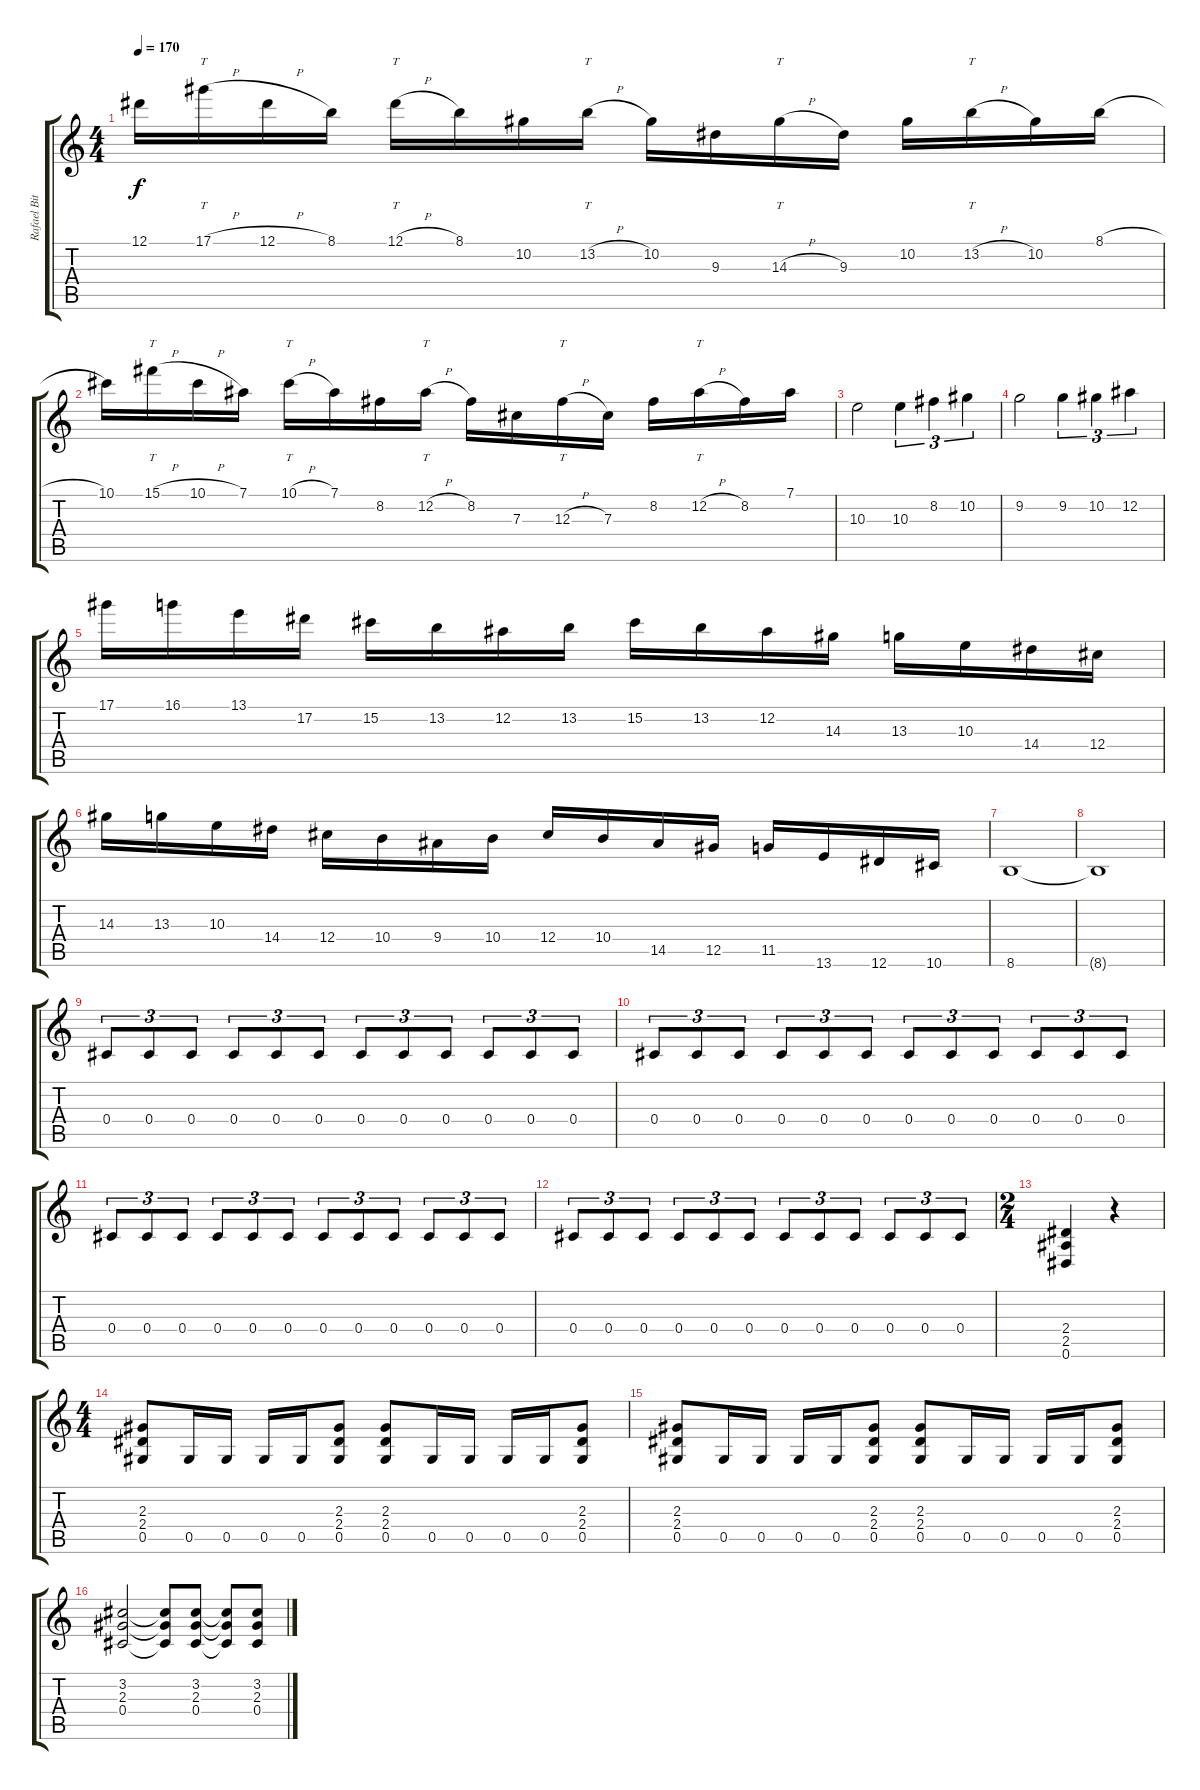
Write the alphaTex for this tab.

\track ("Rafael Bittencourt" "Rafael Bit") {instrument distortionguitar}
\staff {score tabs}
\tuning (Eb4 Bb3 Gb3 Db3 Ab2 Eb2) {hide}
\ts (4 4)
\tempo 170
\clef g2
\ks c
12.1.16{dy f} 17.1{h}.16{tt} 12.1{h}.16 8.1.16 12.1{h}.16{tt} 8.1.16 10.2.16 13.2{h}.16{tt} 10.2.16 9.3.16 14.3{h}.16{tt} 9.3.16 10.2.16 13.2{h}.16{tt} 10.2.16 8.1{h}.16 |
10.1.16 15.1{h}.16{tt} 10.1{h}.16 7.1.16 10.1{h}.16{tt} 7.1.16 8.2.16 12.2{h}.16{tt} 8.2.16 7.3.16 12.3{h}.16{tt} 7.3.16 8.2.16 12.2{h}.16{tt} 8.2.16 7.1.16 |
10.3.2 10.3.4{tu (3 2)} 8.2.4{tu (3 2)} 10.2.4{tu (3 2)} |
9.2.2 9.2.4{tu (3 2)} 10.2.4{tu (3 2)} 12.2.4{tu (3 2)} |
17.1.16 16.1.16 13.1.16 17.2.16 15.2.16 13.2.16 12.2.16 13.2.16 15.2.16 13.2.16 12.2.16 14.3.16 13.3.16 10.3.16 14.4.16 12.4.16 |
14.3.16 13.3.16 10.3.16 14.4.16 12.4.16 10.4.16 9.4.16 10.4.16 12.4.16 10.4.16 14.5.16 12.5.16 11.5.16 13.6.16 12.6.16 10.6.16 |
8.6.1 |
8.6{t}.1 |
0.4.8{tu (3 2)} 0.4.8{tu (3 2)} 0.4.8{tu (3 2)} 0.4.8{tu (3 2)} 0.4.8{tu (3 2)} 0.4.8{tu (3 2)} 0.4.8{tu (3 2)} 0.4.8{tu (3 2)} 0.4.8{tu (3 2)} 0.4.8{tu (3 2)} 0.4.8{tu (3 2)} 0.4.8{tu (3 2)} |
0.4.8{tu (3 2)} 0.4.8{tu (3 2)} 0.4.8{tu (3 2)} 0.4.8{tu (3 2)} 0.4.8{tu (3 2)} 0.4.8{tu (3 2)} 0.4.8{tu (3 2)} 0.4.8{tu (3 2)} 0.4.8{tu (3 2)} 0.4.8{tu (3 2)} 0.4.8{tu (3 2)} 0.4.8{tu (3 2)} |
0.4.8{tu (3 2)} 0.4.8{tu (3 2)} 0.4.8{tu (3 2)} 0.4.8{tu (3 2)} 0.4.8{tu (3 2)} 0.4.8{tu (3 2)} 0.4.8{tu (3 2)} 0.4.8{tu (3 2)} 0.4.8{tu (3 2)} 0.4.8{tu (3 2)} 0.4.8{tu (3 2)} 0.4.8{tu (3 2)} |
0.4.8{tu (3 2)} 0.4.8{tu (3 2)} 0.4.8{tu (3 2)} 0.4.8{tu (3 2)} 0.4.8{tu (3 2)} 0.4.8{tu (3 2)} 0.4.8{tu (3 2)} 0.4.8{tu (3 2)} 0.4.8{tu (3 2)} 0.4.8{tu (3 2)} 0.4.8{tu (3 2)} 0.4.8{tu (3 2)} |
\ts (2 4)
(2.4 2.5 0.6).4 r.4 |
\ts (4 4)
(2.3 2.4 0.5).8 0.5.16 0.5.16 0.5.16 0.5.16 (2.3 2.4 0.5).8 (2.3 2.4 0.5).8 0.5.16 0.5.16 0.5.16 0.5.16 (2.3 2.4 0.5).8 |
(2.3 2.4 0.5).8 0.5.16 0.5.16 0.5.16 0.5.16 (2.3 2.4 0.5).8 (2.3 2.4 0.5).8 0.5.16 0.5.16 0.5.16 0.5.16 (2.3 2.4 0.5).8 |
(3.2 2.3 0.4).2 (3.2{t} 2.3{t} 0.4{t}).8 (3.2 2.3 0.4).8 (3.2{t} 2.3{t} 0.4{t}).8 (3.2 2.3 0.4).8
